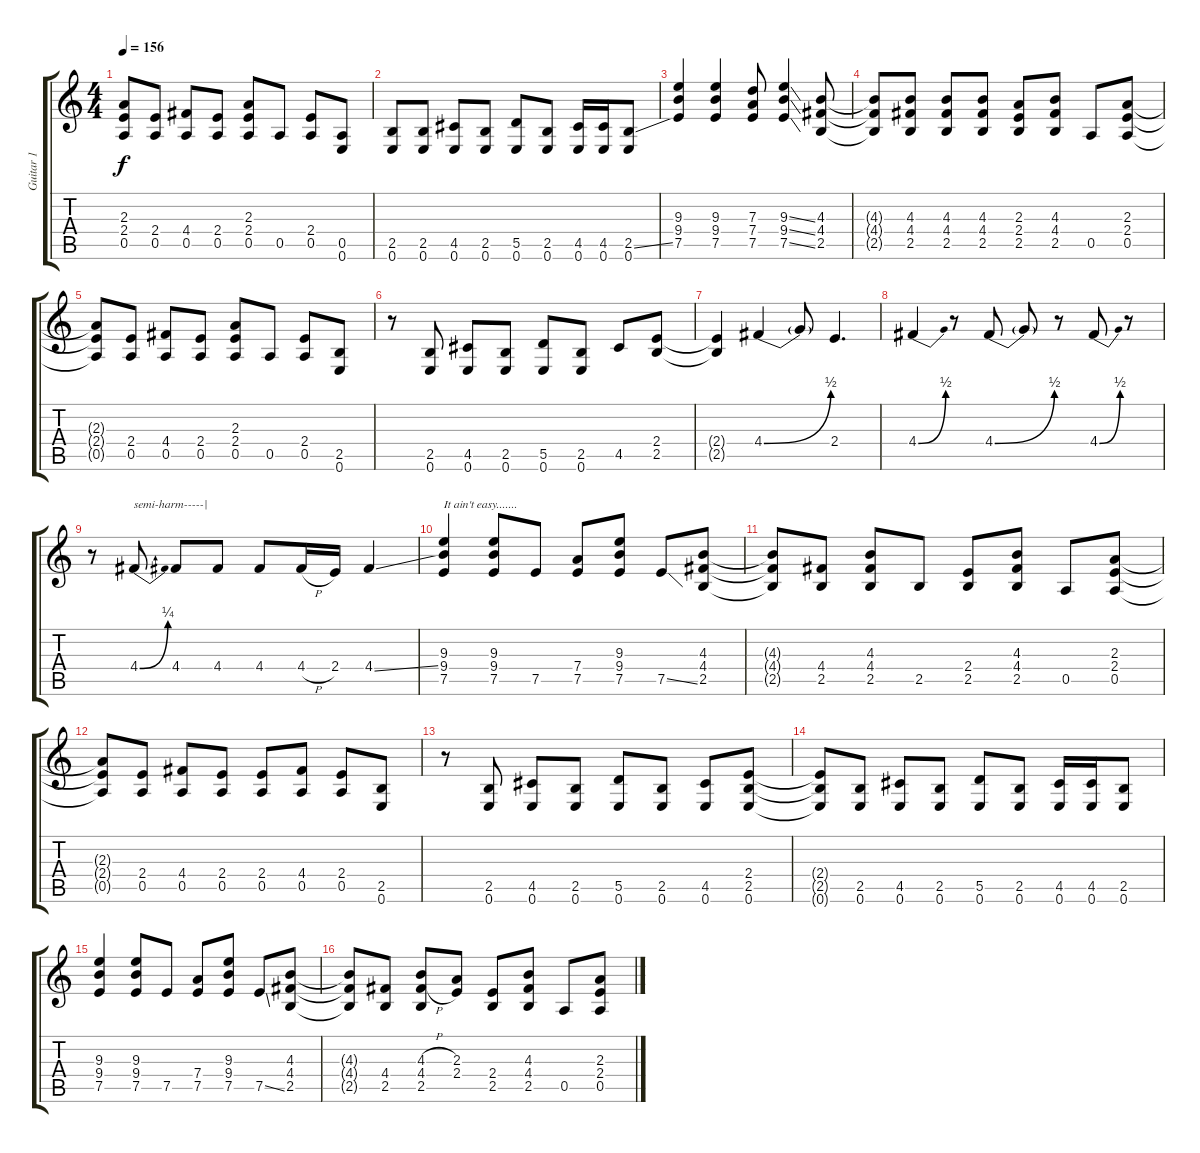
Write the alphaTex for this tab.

\track ("Guitar 1" "Guitar 1") {instrument overdrivenguitar}
\staff {score tabs}
\tuning (E4 B3 G3 D3 A2 E2) {hide}
\ts (4 4)
\tempo 156
\clef g2
\ks c
(2.3{t} 2.4{t} 0.5{t}).8{dy f} (2.4 0.5).8 (4.4 0.5).8 (2.4 0.5).8 (2.3 2.4 0.5).8 0.5.8 (2.4 0.5).8 (0.5 0.6).8 |
(2.5 0.6).8 (2.5 0.6).8 (4.5 0.6).8 (2.5 0.6).8 (5.5 0.6).8 (2.5 0.6).8 (4.5 0.6).16 (4.5 0.6).16 (2.5{ss} 0.6).8 |
(9.3 9.4 7.5).4 (9.3 9.4 7.5).4 (7.3 7.4 7.5).8 (9.3{ss} 9.4{ss} 7.5{ss}).4 (4.3 4.4 2.5).8 |
(4.3{t} 4.4{t} 2.5{t}).8 (4.3 4.4 2.5).8 (4.3 4.4 2.5).8 (4.3 4.4 2.5).8 (2.3 2.4 2.5).8 (4.3 4.4 2.5).8 0.5.8 (2.3 2.4 0.5).8 |
(2.3{t} 2.4{t} 0.5{t}).8 (2.4 0.5).8 (4.4 0.5).8 (2.4 0.5).8 (2.3 2.4 0.5).8 0.5.8 (2.4 0.5).8 (2.5 0.6).8 |
r.8 (2.5 0.6).8 (4.5 0.6).8 (2.5 0.6).8 (5.5 0.6).8 (2.5 0.6).8 4.5.8 (2.4 2.5).8 |
(2.4{t} 2.5{t}).4 4.4{be (bend 0 0 60 2)}.4 4.4{t}.8 2.4.4{d} |
4.4{be (bend 0 0 60 2)}.4 r.8 4.4{be (bend 0 0 60 2)}.8 4.4{t}.8 r.8 4.4{be (bend 0 0 60 2)}.8 r.8 |
r.8 4.4{be (bend 0 0 60 1)}.8{txt "semi-harm-----|"} 4.4.8 4.4.8 4.4.8 4.4{h}.16 2.4.16 4.4{ss}.4 |
(9.3 9.4 7.5).4{txt "It ain't easy......."} (9.3 9.4 7.5).8 7.5.8 (7.4 7.5).8 (9.3 9.4 7.5).8 7.5{ss}.8 (4.3 4.4 2.5).8 |
(4.3{t} 4.4{t} 2.5{t}).8 (4.4 2.5).8 (4.3 4.4 2.5).8 2.5.8 (2.4 2.5).8 (4.3 4.4 2.5).8 0.5.8 (2.3 2.4 0.5).8 |
(2.3{t} 2.4{t} 0.5{t}).8 (2.4 0.5).8 (4.4 0.5).8 (2.4 0.5).8 (2.4 0.5).8 (4.4 0.5).8 (2.4 0.5).8 (2.5 0.6).8 |
r.8 (2.5 0.6).8 (4.5 0.6).8 (2.5 0.6).8 (5.5 0.6).8 (2.5 0.6).8 (4.5 0.6).8 (2.4 2.5 0.6).8 |
(2.4{t} 2.5{t} 0.6{t}).8 (2.5 0.6).8 (4.5 0.6).8 (2.5 0.6).8 (5.5 0.6).8 (2.5 0.6).8 (4.5 0.6).16 (4.5 0.6).16 (2.5 0.6).8 |
(9.3 9.4 7.5).4 (9.3 9.4 7.5).8 7.5.8 (7.4 7.5).8 (9.3 9.4 7.5).8 7.5{ss}.8 (4.3 4.4 2.5).8 |
(4.3{t} 4.4{t} 2.5{t}).8 (4.4 2.5).8 (4.3{h} 4.4{h} 2.5).8 (2.3 2.4).8 (2.4 2.5).8 (4.3 4.4 2.5).8 0.5.8 (2.3 2.4 0.5).8
